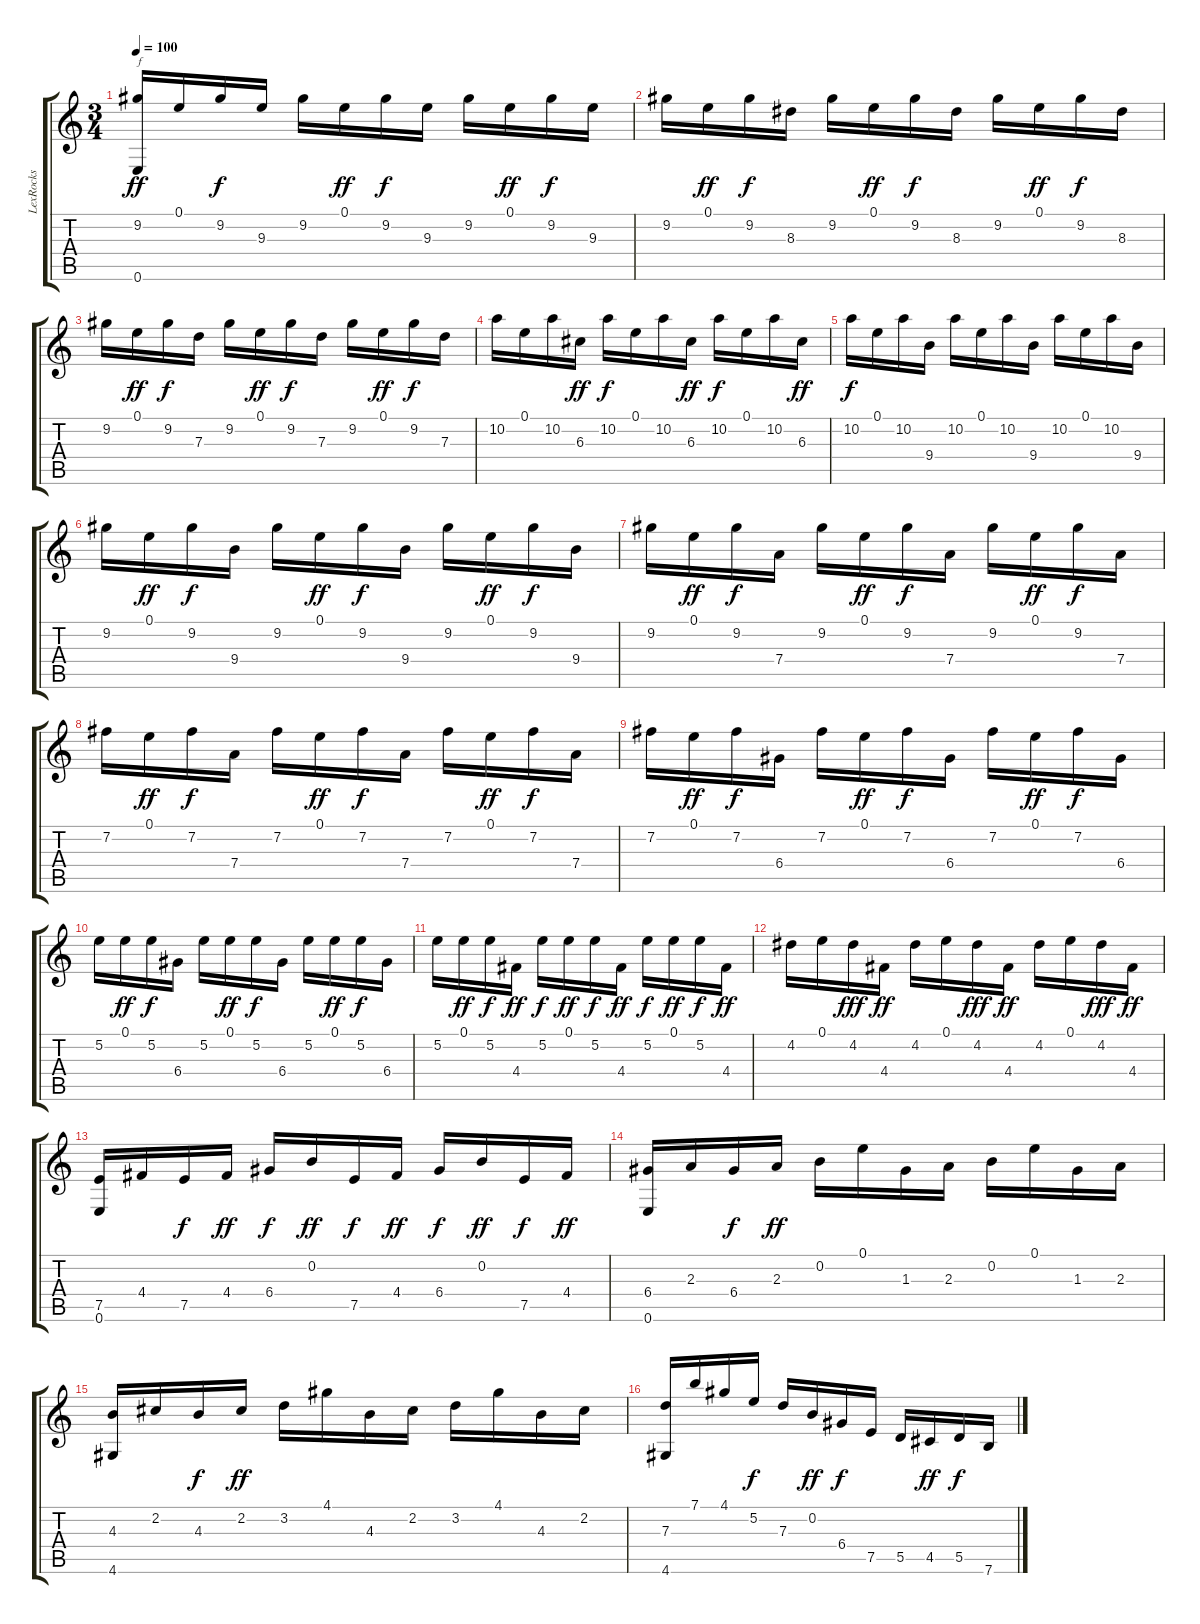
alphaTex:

\track ("LexRocks" "LexRocks") {instrument acousticguitarnylon}
\staff {score tabs}
\tuning (E4 B3 G3 D3 A2 E2) {hide}
\ts (3 4)
\tempo 100
\clef g2
\ks c
(9.2 0.6).16{txt "f" dy ff} 0.1.16 9.2.16{dy f} 9.3.16 9.2.16 0.1.16{dy ff} 9.2.16{dy f} 9.3.16 9.2.16 0.1.16{dy ff} 9.2.16{dy f} 9.3.16 |
9.2.16 0.1.16{dy ff} 9.2.16{dy f} 8.3.16 9.2.16 0.1.16{dy ff} 9.2.16{dy f} 8.3.16 9.2.16 0.1.16{dy ff} 9.2.16{dy f} 8.3.16 |
9.2.16 0.1.16{dy ff} 9.2.16{dy f} 7.3.16 9.2.16 0.1.16{dy ff} 9.2.16{dy f} 7.3.16 9.2.16 0.1.16{dy ff} 9.2.16{dy f} 7.3.16 |
10.2.16 0.1.16 10.2.16 6.3.16{dy ff} 10.2.16{dy f} 0.1.16 10.2.16 6.3.16{dy ff} 10.2.16{dy f} 0.1.16 10.2.16 6.3.16{dy ff} |
10.2.16{dy f} 0.1.16 10.2.16 9.4.16 10.2.16 0.1.16 10.2.16 9.4.16 10.2.16 0.1.16 10.2.16 9.4.16 |
9.2.16 0.1.16{dy ff} 9.2.16{dy f} 9.4.16 9.2.16 0.1.16{dy ff} 9.2.16{dy f} 9.4.16 9.2.16 0.1.16{dy ff} 9.2.16{dy f} 9.4.16 |
9.2.16 0.1.16{dy ff} 9.2.16{dy f} 7.4.16 9.2.16 0.1.16{dy ff} 9.2.16{dy f} 7.4.16 9.2.16 0.1.16{dy ff} 9.2.16{dy f} 7.4.16 |
7.2.16 0.1.16{dy ff} 7.2.16{dy f} 7.4.16 7.2.16 0.1.16{dy ff} 7.2.16{dy f} 7.4.16 7.2.16 0.1.16{dy ff} 7.2.16{dy f} 7.4.16 |
7.2.16 0.1.16{dy ff} 7.2.16{dy f} 6.4.16 7.2.16 0.1.16{dy ff} 7.2.16{dy f} 6.4.16 7.2.16 0.1.16{dy ff} 7.2.16{dy f} 6.4.16 |
5.2.16 0.1.16{dy ff} 5.2.16{dy f} 6.4.16 5.2.16 0.1.16{dy ff} 5.2.16{dy f} 6.4.16 5.2.16 0.1.16{dy ff} 5.2.16{dy f} 6.4.16 |
5.2.16 0.1.16{dy ff} 5.2.16{dy f} 4.4.16{dy ff} 5.2.16{dy f} 0.1.16{dy ff} 5.2.16{dy f} 4.4.16{dy ff} 5.2.16{dy f} 0.1.16{dy ff} 5.2.16{dy f} 4.4.16{dy ff} |
4.2.16 0.1.16 4.2.16{dy fff} 4.4.16{dy ff} 4.2.16 0.1.16 4.2.16{dy fff} 4.4.16{dy ff} 4.2.16 0.1.16 4.2.16{dy fff} 4.4.16{dy ff} |
(7.5 0.6).16 4.4.16 7.5.16{dy f} 4.4.16{dy ff} 6.4.16{dy f} 0.2.16{dy ff} 7.5.16{dy f} 4.4.16{dy ff} 6.4.16{dy f} 0.2.16{dy ff} 7.5.16{dy f} 4.4.16{dy ff} |
(6.4 0.6).16 2.3.16 6.4.16{dy f} 2.3.16{dy ff} 0.2.16 0.1.16 1.3.16 2.3.16 0.2.16 0.1.16 1.3.16 2.3.16 |
(4.3 4.6).16 2.2.16 4.3.16{dy f} 2.2.16{dy ff} 3.2.16 4.1.16 4.3.16 2.2.16 3.2.16 4.1.16 4.3.16 2.2.16 |
(7.3 4.6).16 7.1.16 4.1.16 5.2.16{dy f} 7.3.16 0.2.16{dy ff} 6.4.16{dy f} 7.5.16 5.5.16 4.5.16{dy ff} 5.5.16{dy f} 7.6.16
